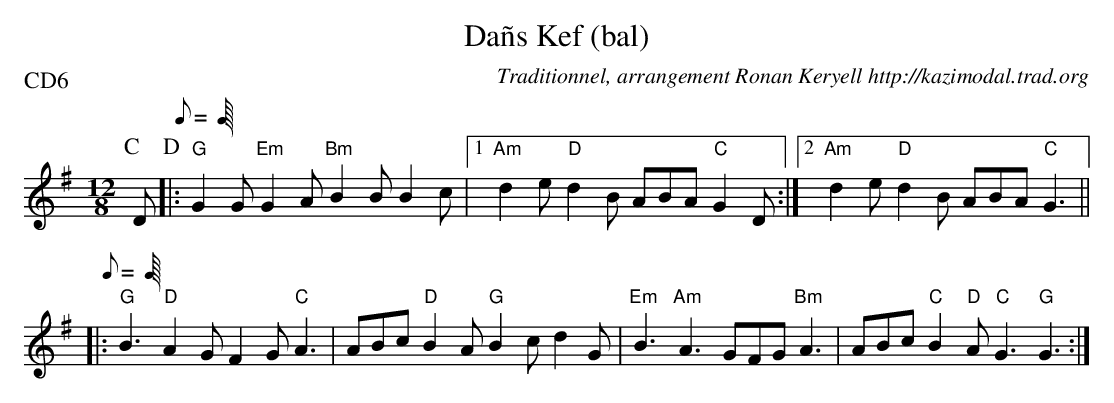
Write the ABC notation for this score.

X:1
T:Da\~ns Kef (bal)
C:Traditionnel, arrangement Ronan Keryell http://kazimodal.trad.org
P:CD6
M:12/8
K:G
P:C
D \
P:D
Q:C3=90
|: "G"G2 G "Em"G2 A "Bm"B2 B B2 c |1 "Am"d2 e "D"d2 B ABA "C"G2 D :|2\
	"Am"d2 e "D"d2 B ABA "C"G3 ||
Q:C3=164
|: "G"B3 "D"A2 G F2 G "C"A3 | ABc "D"B2 A "G"B2 c d2 G |\
	"Em"B3 "Am"A3 GFG "Bm"A3 | ABc "C"B2 "D"A "C"G3 "G"G3 :|
